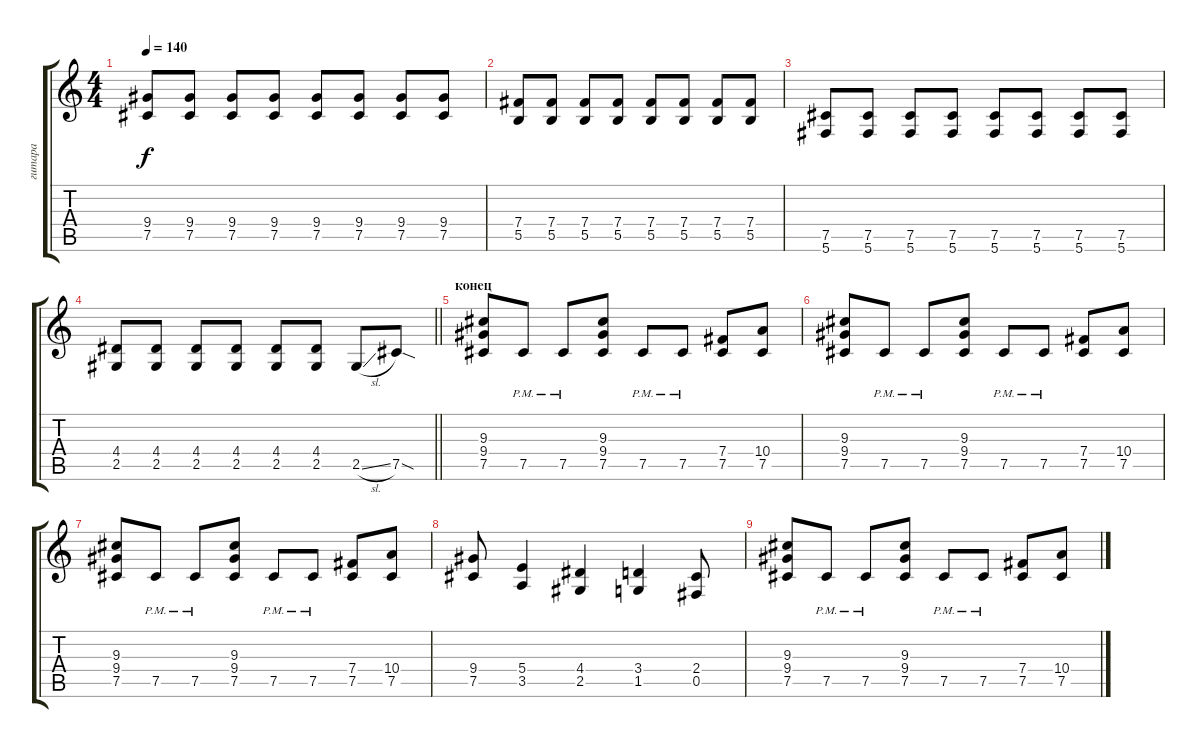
\track ("гитара" "гитара") {instrument overdrivenguitar}
\staff {score tabs}
\tuning (Db4 Ab3 E3 B2 Gb2 Db2) {hide}
\ts (4 4)
\tempo 140
\clef g2
\ks c
(9.4 7.5).8{dy f} (9.4 7.5).8 (9.4 7.5).8 (9.4 7.5).8 (9.4 7.5).8 (9.4 7.5).8 (9.4 7.5).8 (9.4 7.5).8 |
(7.4 5.5).8 (7.4 5.5).8 (7.4 5.5).8 (7.4 5.5).8 (7.4 5.5).8 (7.4 5.5).8 (7.4 5.5).8 (7.4 5.5).8 |
(7.5 5.6).8 (7.5 5.6).8 (7.5 5.6).8 (7.5 5.6).8 (7.5 5.6).8 (7.5 5.6).8 (7.5 5.6).8 (7.5 5.6).8 |
\barLineRight lightlight
(4.4 2.5).8 (4.4 2.5).8 (4.4 2.5).8 (4.4 2.5).8 (4.4 2.5).8 (4.4 2.5).8 2.5{sl}.8 7.5{sod}.8 |
\section ("" "конец")
(9.3 9.4 7.5).8 7.5{pm}.8 7.5{pm}.8 (9.3 9.4 7.5).8 7.5{pm}.8 7.5{pm}.8 (7.4 7.5).8 (10.4 7.5).8 |
(9.3 9.4 7.5).8 7.5{pm}.8 7.5{pm}.8 (9.3 9.4 7.5).8 7.5{pm}.8 7.5{pm}.8 (7.4 7.5).8 (10.4 7.5).8 |
(9.3 9.4 7.5).8 7.5{pm}.8 7.5{pm}.8 (9.3 9.4 7.5).8 7.5{pm}.8 7.5{pm}.8 (7.4 7.5).8 (10.4 7.5).8 |
(9.4 7.5).8 (5.4 3.5).4 (4.4 2.5).4 (3.4 1.5).4 (2.4 0.5).8 |
(9.3 9.4 7.5).8 7.5{pm}.8 7.5{pm}.8 (9.3 9.4 7.5).8 7.5{pm}.8 7.5{pm}.8 (7.4 7.5).8 (10.4 7.5).8
